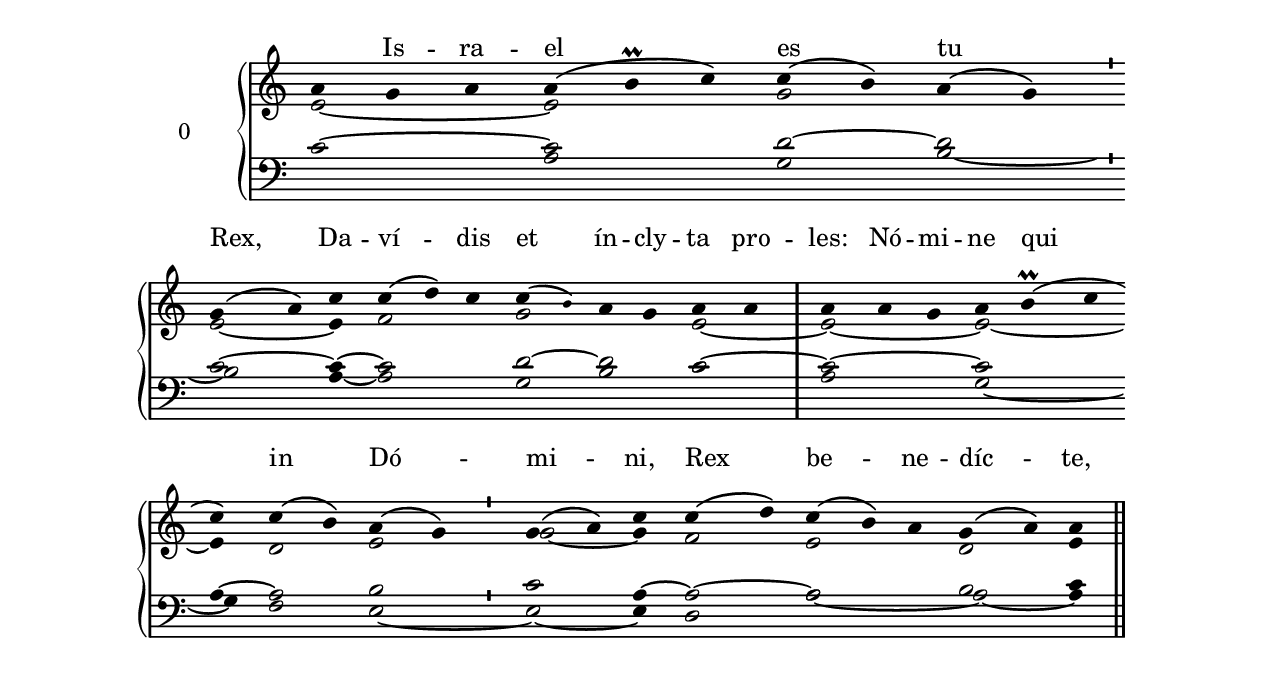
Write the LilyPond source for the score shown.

\version "2.18"
\include "gregorian.ly"
\include "noh2.ily"


%Page reference: page i.305
%(volume.page)

global = {
 \key a \minor
 \cadenzaOn 
}

\header {
  title = \markup \center-column {"" \vspace #1 }
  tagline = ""
  composer = ""
}

\paper {
 #(include-special-characters)
  oddHeaderMarkup = \markup \fill-line {
    \line {}
    \center-column {
      \on-the-fly #first-page     " "
      \on-the-fly #not-first-page ""
    }
    \line { \on-the-fly #print-page-number-check-first \fromproperty #'page:page-number-string }
  }
  evenHeaderMarkup = \markup \fill-line {
    \line { \on-the-fly #print-page-number-check-first \fromproperty #'page:page-number-string }
    \center-column { "" }
    \line {}
  }
}

chantText = \lyricmode {
1 Is -- ra -- el es tu Rex, Da -- ví -- dis et ín -- cly -- ta pro -- les: 
Nó -- mi -- ne qui in Dó -- mi -- ni, Rex be -- ne -- díc -- te, ve -- nis. }

chantMusic = {
\tieDown     a'4 g'4 a'4 a'4 ( b'\prall c''4) c''4 ( b'4) a'4 ( g'4) \divisioMinima \forceBreak

 g'4 ( a'4) c''4 c''4 ( d''4) c''4 c''4 ( \once \tweak #'font-size #-4 b' ) a'4 g'4 a'4 a'4 \divisioMaxima
 a'4 a'4 g'4 a'4 b'\prall ( c''4 \forceBreak
) c''4 c''4 ( b'4) a'4 ( g'4) \divisioMinima
 g'4 ( a'4) c''4 c''4 ( d''4) c''4 ( b'4) a'4 g'4 ( a'4) a'4 \finalis

}

altoMusic = {
e'2*3/2 ~ e'2*3/2 g'2 r2 \divisioMinima
e'2 ~ e'4 f'2*3/2 g'2 r2 e'2 ~ \divisioMaxima
e'2*3/2 ~ e'2*3/2 ~ e'4 d'2 e'2 \divisioMinima
g'2 ~ g'4 f'2 e'2*3/2 d'2 e'4 \finalis
}

tenorMusic = {
c'2*3/2 ~ c'2*3/2 d'2 ~ d'2 \divisioMinima
c'2 ~ c'4 ~ c'2*3/2 d'2 ~ d'2 c'2 ~ \divisioMaxima
c'2*3/2 ~ c'2*3/2 a4 ~ a2 b2 \divisioMinima
c'2 a4 ~ a2 ~ a2*3/2 b2 c'4 \finalis
}

bassMusic = {
r2*3/2 a2*3/2 g2 b2 ~ \divisioMinima
b2 a4 ~ a2*3/2 g2 b2 c'2 \divisioMaxima
a2*3/2 g2*3/2 ~ g4 f2 e2 ~ \divisioMinima
e2 ~ e4 d2 a2*3/2 ~ a2 ~ a4 \finalis
}

voiceLines = {
\voiceLineStyle


}

\score{
  <<
    \new GrandStaff <<
      \set GrandStaff.autoBeaming = ##f
      \set GrandStaff.instrumentName = \markup \center-column {
        ""
        "0"
      }
      \new Staff = up <<
        \new Voice = "chant" {
          \voiceOne \global \chantMusic
        }
        \new Voice {
          \voiceTwo \global \altoMusic
        }
      >>

      \new Staff = down <<
        \clef bass
        \new Voice {
          \voiceOne \global \tenorMusic
        }
        \new Voice {
          \voiceTwo \global \bassMusic
        }
	\new Voice {
        \voiceThree \global \voiceLines
        }
      >>
    >>
    \new Lyrics \lyricsto chant {
      \chantText
    }
  >>
  \layout{
  }
  \midi{
    \tempo 4 = 125
  }
}
